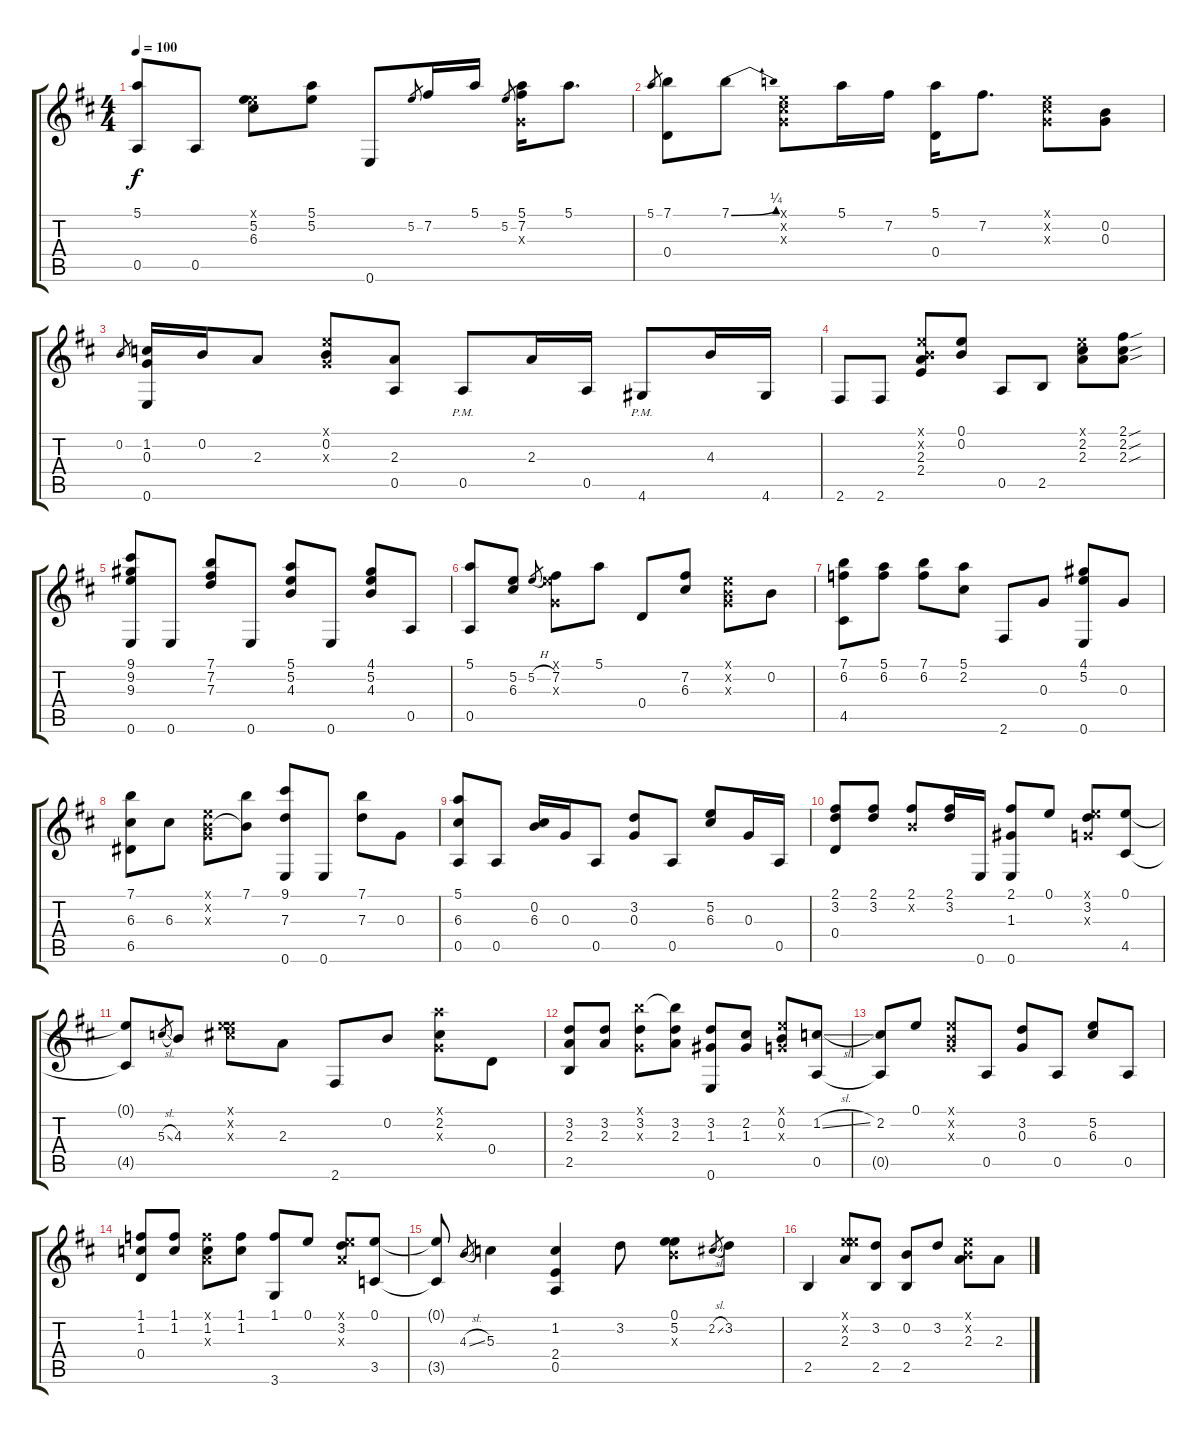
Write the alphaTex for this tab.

\track "" {instrument acousticguitarsteel}
\staff {score tabs}
\tuning (E4 B3 G3 D3 A2 E2) {hide}
\ts (4 4)
\tempo 100
\clef g2
\ks d
(5.1 0.5).8{dy f} 0.5.8 (0.1{x} 5.2 6.3).8 (5.1 5.2).8 0.6.8 5.2.8{gr} 7.2.16 5.1.16 5.2.8{gr} (5.1 7.2 0.3{x}).16 5.1.8{d} |
5.1.8{gr} (7.1 0.4).8 7.1{be (bend 0 0 60 1)}.8 (0.1{x} 2.2{x} 0.3{x}).8 5.1.16 7.2.16 (5.1 0.4).16 7.2.8{d} (0.1{x} 2.2{x} 0.3{x}).8 (0.2 0.3).8 |
0.2.8{gr} (1.2 0.3 0.6).16 0.2.16 2.3.8 (0.1{x} 0.2 0.3{x}).8 (2.3 0.5).8 0.5{pm}.8 2.3.16 0.5.16 4.6{pm}.8 4.3.16 4.6.16 |
2.6.8 2.6.8 (0.1{x} 0.2{x} 2.3 2.4).8 (0.1 0.2).8 0.5.8 2.5.8 (0.1{x} 2.2 2.3).8 (2.1{sou} 2.2{sou} 2.3{sou}).8 |
(9.1 9.2 9.3 0.6).8 0.6.8 (7.1 7.2 7.3).8 0.6.8 (5.1 5.2 4.3).8 0.6.8 (4.1 5.2 4.3).8 0.5.8 |
(5.1 0.5).8 (5.2 6.3).8 5.2{h}.8{gr} (0.1{x} 7.2 0.3{x}).8 5.1.8 0.4.8 (7.2 6.3).8 (0.1{x} 0.2{x} 0.3{x}).8 0.2.8 |
(7.1 6.2 4.5).8 (5.1 6.2).8 (7.1 6.2).8 (5.1 2.2).8 2.6.8 0.3.8 (4.1 5.2 0.6).8 0.3.8 |
(7.1 6.3 6.5).8 6.3.8 (0.1{x} 0.2{x} 0.3{x}).8 (7.1 0.2{t}).8 (9.1 7.3 0.6).8 0.6.8 (7.1 7.3).8 0.3.8 |
(5.1 6.3 0.5).8 0.5.8 (0.2 6.3).16 0.3.16 0.5.8 (3.2 0.3).8 0.5.8 (5.2 6.3).8 0.3.16 0.5.16 |
(2.1 3.2 0.4).8 (2.1 3.2).8 (2.1 0.2{x}).8 (2.1 3.2).16 0.6.16 (2.1 1.3 0.6).8 0.1.8 (0.1{x} 3.2 0.3{x}).8 (0.1 4.5).8 |
(0.1{t} 4.5{t}).8 5.3{sl}.8{gr} 4.3.8 (0.1{x} 5.2{x} 6.3{x}).8 2.3.8 2.6.8 0.2.8 (5.1{x} 2.2 0.3{x}).8 0.4.8 |
(3.2 2.3 2.5).8 (3.2 2.3).8 (7.1{x} 3.2 0.3{x}).8 (7.1{t} 3.2 2.3).8 (3.2 1.3 0.6).8 (2.2 1.3).8 (0.1{x} 0.2 0.3{x}).8 (1.2{sl} 0.5).8 |
(2.2 0.5{t}).8 0.1.8 (0.1{x} 0.2{x} 0.3{x}).8 0.5.8 (3.2 0.3).8 0.5.8 (5.2 6.3).8 0.5.8 |
(1.1 1.2 0.4).8 (1.1 1.2).8 (1.1{x} 1.2 2.3{x}).8 (1.1 1.2).8 (1.1 3.6).8 0.1.8 (0.1{x} 3.2 2.3{x}).8 (0.1 3.5).8 |
(0.1{t} 3.5{t}).8 4.3{sl}.8{gr} 5.3.4 (1.2 2.4 0.5).4 3.2.8 (0.1 5.2 4.3{x}).8 2.2{sl}.8{gr} 3.2.8 |
2.5.4 (0.1{x} 5.2{x} 2.3).8 (3.2 2.5).8 (0.2 2.5).8 3.2.8 (0.1{x} 0.2{x} 2.3).8 2.3.8
